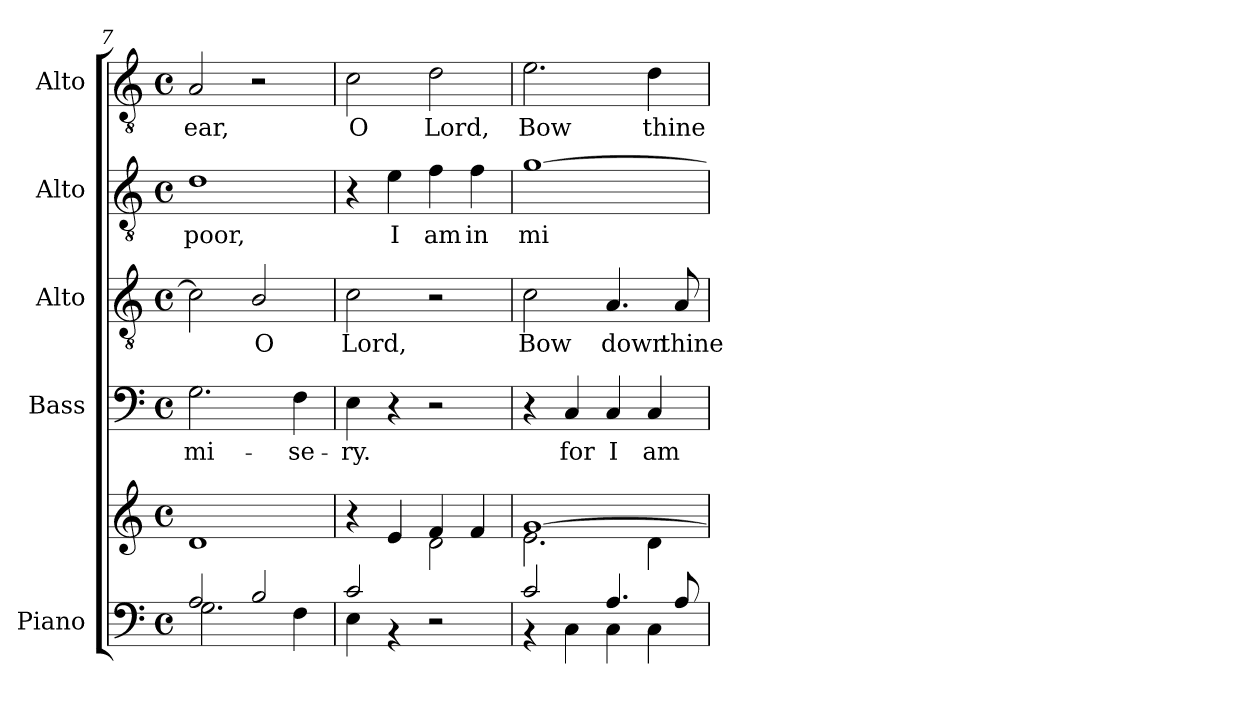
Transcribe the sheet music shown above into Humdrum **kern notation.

**kern	**kern	**kern	**text	**kern	**text	**kern	**text	**kern	**text
*part5	*part5	*part4	*part4	*part3	*part3	*part2	*part2	*part1	*part1
*staff6	*staff5	*staff4	*staff4	*staff3	*staff3	*staff2	*staff2	*staff1	*staff1
*I"Piano	*	*I"Bass	*	*I"Alto	*	*I"Alto	*	*I"Alto	*
*I'Pno.	*	*I'B.	*	*I'A.	*	*I'A.	*	*I'A.	*
*clefF4	*clefG2	*clefF4	*	*clefGv2	*	*clefGv2	*	*clefGv2	*
*	*	*	*	*ITrd7c12	*	*ITrd7c12	*	*ITrd7c12	*
*k[]	*k[]	*k[]	*	*k[]	*	*k[]	*	*k[]	*
*C:	*C:	*C:	*	*C:	*	*C:	*	*C:	*
*M4/4	*M4/4	*M4/4	*	*M4/4	*	*M4/4	*	*M4/4	*
*met(c)	*met(c)	*met(c)	*	*met(c)	*	*met(c)	*	*met(c)	*
=7	=7	=7	=7	=7	=7	=7	=7	=7	=7
*^	*	*	*	*	*	*	*	*	*
!	!	!	!	!LO:LY:b:color=#000000	!	!	!	!	!	!
!	!	!	!	!	!	!	!	!LO:LY:b:color=#000000	!	!
!	!	!	!	!	!	!	!	!	!	!LO:LY:b:color=#000000
2Ai/	2.Gi\	1di	2.Gi\	mi-	2Ci\]	.	1Di	poor,	2AAi/	ear,
!	!	!	!	!	!	!LO:LY:b:color=#000000	!	!	!	!
2Bi/	.	.	.	.	2BBi/	O	.	.	2r	.
!	!	!	!	!LO:LY:b:color=#000000	!	!	!	!	!	!
.	4Fi\	.	4Fi\	-se-	.	.	.	.	.	.
=8	=8	=8	=8	=8	=8	=8	=8	=8	=8	=8
*	*	*^	*	*	*	*	*	*	*	*
!	!	!	!	!	!LO:LY:b:color=#000000	!	!	!	!	!	!
!	!	!	!	!	!	!	!LO:LY:b:color=#000000	!	!	!	!
!	!	!	!	!	!	!	!	!	!	!	!LO:LY:b:color=#000000
2ci/	4Ei\	4r	2ryy	4Ei\	-ry.	2Ci\	Lord,	4r	.	2Ci\	O
!	!	!	!	!	!	!	!	!	!LO:LY:b:color=#000000	!	!
.	4r	4ei/	.	4r	.	.	.	4Ei\	I	.	.
!	!	!	!	!	!	!	!	!	!LO:LY:b:color=#000000	!	!
!	!	!	!	!	!	!	!	!	!	!	!LO:LY:b:color=#000000
2ryy	2r	4fi/	2di\	2r	.	2r	.	4Fi\	am	2Di\	Lord,
!	!	!	!	!	!	!	!	!	!LO:LY:b:color=#000000	!	!
.	.	4fi/	.	.	.	.	.	4Fi\	in	.	.
=9	=9	=9	=9	=9	=9	=9	=9	=9	=9	=9	=9
!	!	!	!	!	!	!	!LO:LY:b:color=#000000	!	!	!	!
!	!	!	!	!	!	!	!	!	!LO:LY:b:color=#000000	!	!
!	!	!	!	!	!	!	!	!	!	!	!LO:LY:b:color=#000000
2ci/	4r	[1gi	2.ei\	4r	.	2Ci\	Bow	[1Gi	mi-	2.Ei\	Bow
!	!	!	!	!	!LO:LY:b:color=#000000	!	!	!	!	!	!
.	4Ci\	.	.	4Ci/	for	.	.	.	.	.	.
!	!	!	!	!	!LO:LY:b:color=#000000	!	!	!	!	!	!
!	!	!	!	!	!	!	!LO:LY:b:color=#000000	!	!	!	!
4.Ai/	4Ci\	.	.	4Ci/	I	4.AAi/	down	.	.	.	.
!	!	!	!	!	!LO:LY:b:color=#000000	!	!	!	!	!	!
!	!	!	!	!	!	!	!	!	!	!	!LO:LY:b:color=#000000
.	4Ci\	.	4di\	4Ci/	am	.	.	.	.	4Di\	thine
!	!	!	!	!	!	!	!LO:LY:b:color=#000000	!	!	!	!
8Ai/	.	.	.	.	.	8AAi/	thine	.	.	.	.
*v	*v	*	*	*	*	*	*	*	*	*	*
*	*v	*v	*	*	*	*	*	*	*	*
=	=	=	=	=	=	=	=	=	=
*-	*-	*-	*-	*-	*-	*-	*-	*-	*-
